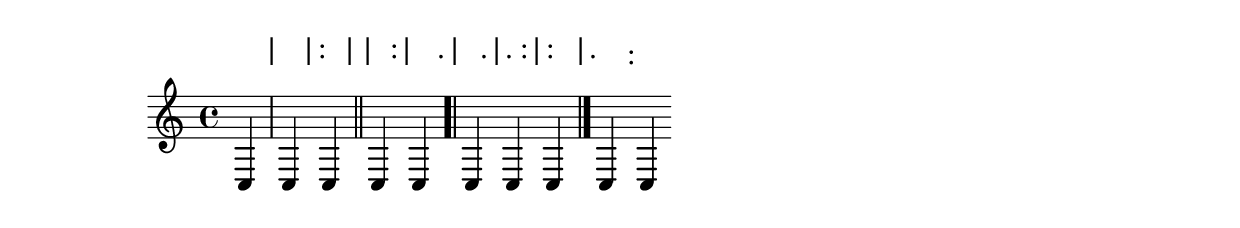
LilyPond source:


\version "2.7.13"

\header {
    
    texidoc = "There a many types of bar lines available."

}

\layout { raggedright = ##t }

\relative {
    \override Score.RehearsalMark #'padding = #3
    
    c4 \bar "|" \mark \markup {  \simple #"|" }
    c \bar "|:" \mark \markup {  \simple #"|:" }
    c \bar "||" \mark \markup {  \simple #"||" }
    c \bar ":|" \mark \markup {  \simple #":|" }
    c \bar ".|" \mark \markup {  \simple #".|" }
    c \bar ".|." \mark \markup {  \simple #".|." }
    c \bar ":|:" \mark \markup {  \simple #":|:" }
    c \bar "|." \mark \markup {  \simple #"|." }
    c \bar ":" \mark \markup {  \simple #":" }
    c
}
